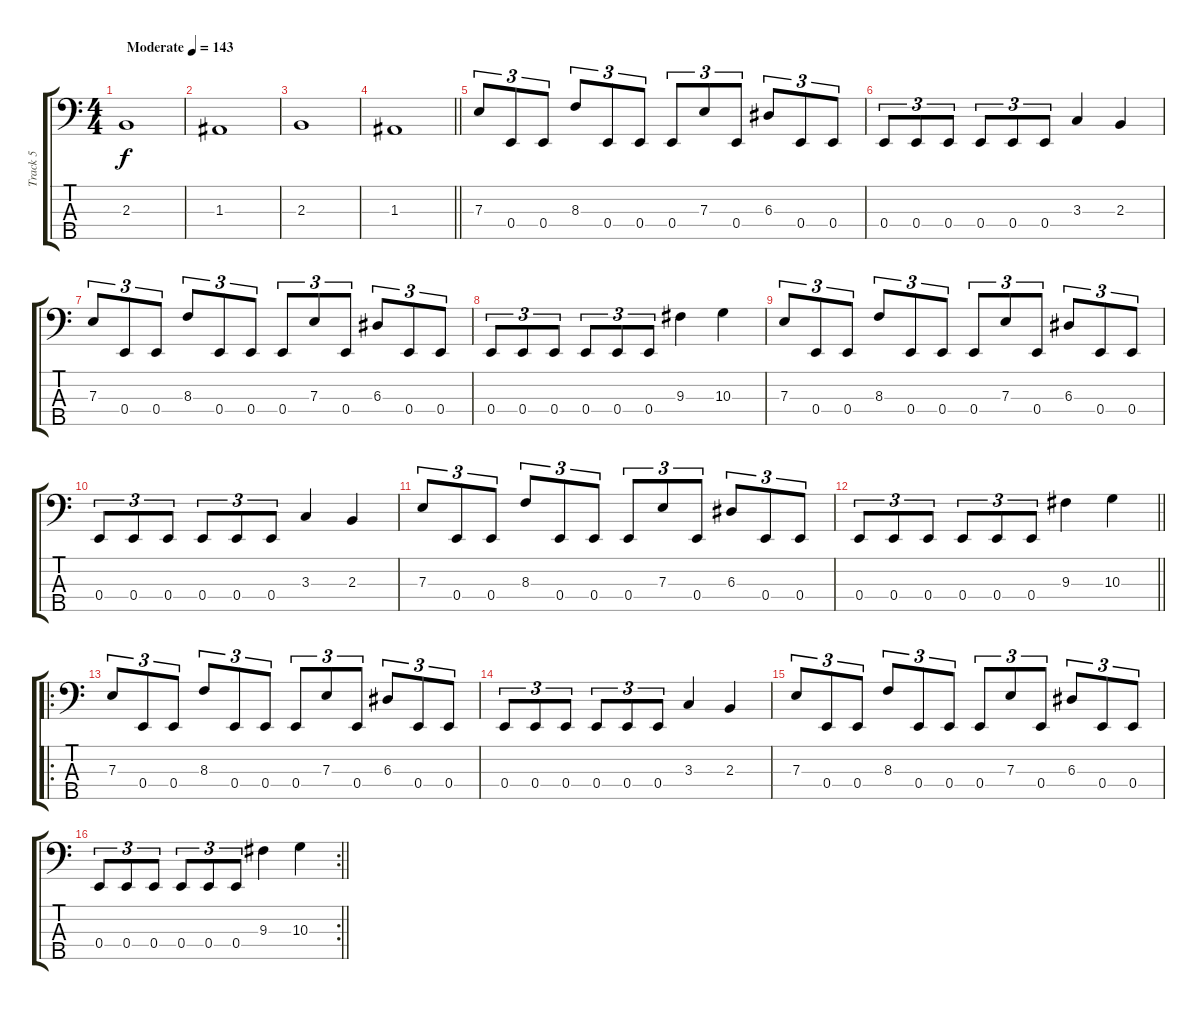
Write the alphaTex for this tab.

\track ("Track 5" "Track 5") {instrument electricbasspick}
\staff {score tabs}
\tuning (G2 D2 A1 E1 B0) {hide}
\ts (4 4)
\section ("" "")
\tempo (143 "Moderate")
\clef f4
\ks c
2.3.1{dy f instrument electricbasspick} |
1.3.1 |
2.3.1 |
\barLineRight lightlight
1.3.1 |
\section ("" "")
7.3.8{tu (3 2)} 0.4.8{tu (3 2)} 0.4.8{tu (3 2)} 8.3.8{tu (3 2)} 0.4.8{tu (3 2)} 0.4.8{tu (3 2)} 0.4.8{tu (3 2)} 7.3.8{tu (3 2)} 0.4.8{tu (3 2)} 6.3.8{tu (3 2)} 0.4.8{tu (3 2)} 0.4.8{tu (3 2)} |
0.4.8{tu (3 2)} 0.4.8{tu (3 2)} 0.4.8{tu (3 2)} 0.4.8{tu (3 2)} 0.4.8{tu (3 2)} 0.4.8{tu (3 2)} 3.3.4 2.3.4 |
7.3.8{tu (3 2)} 0.4.8{tu (3 2)} 0.4.8{tu (3 2)} 8.3.8{tu (3 2)} 0.4.8{tu (3 2)} 0.4.8{tu (3 2)} 0.4.8{tu (3 2)} 7.3.8{tu (3 2)} 0.4.8{tu (3 2)} 6.3.8{tu (3 2)} 0.4.8{tu (3 2)} 0.4.8{tu (3 2)} |
0.4.8{tu (3 2)} 0.4.8{tu (3 2)} 0.4.8{tu (3 2)} 0.4.8{tu (3 2)} 0.4.8{tu (3 2)} 0.4.8{tu (3 2)} 9.3.4 10.3.4 |
7.3.8{tu (3 2)} 0.4.8{tu (3 2)} 0.4.8{tu (3 2)} 8.3.8{tu (3 2)} 0.4.8{tu (3 2)} 0.4.8{tu (3 2)} 0.4.8{tu (3 2)} 7.3.8{tu (3 2)} 0.4.8{tu (3 2)} 6.3.8{tu (3 2)} 0.4.8{tu (3 2)} 0.4.8{tu (3 2)} |
0.4.8{tu (3 2)} 0.4.8{tu (3 2)} 0.4.8{tu (3 2)} 0.4.8{tu (3 2)} 0.4.8{tu (3 2)} 0.4.8{tu (3 2)} 3.3.4 2.3.4 |
7.3.8{tu (3 2)} 0.4.8{tu (3 2)} 0.4.8{tu (3 2)} 8.3.8{tu (3 2)} 0.4.8{tu (3 2)} 0.4.8{tu (3 2)} 0.4.8{tu (3 2)} 7.3.8{tu (3 2)} 0.4.8{tu (3 2)} 6.3.8{tu (3 2)} 0.4.8{tu (3 2)} 0.4.8{tu (3 2)} |
\barLineRight lightlight
0.4.8{tu (3 2)} 0.4.8{tu (3 2)} 0.4.8{tu (3 2)} 0.4.8{tu (3 2)} 0.4.8{tu (3 2)} 0.4.8{tu (3 2)} 9.3.4 10.3.4 |
\ro
\section ("" "")
7.3.8{tu (3 2)} 0.4.8{tu (3 2)} 0.4.8{tu (3 2)} 8.3.8{tu (3 2)} 0.4.8{tu (3 2)} 0.4.8{tu (3 2)} 0.4.8{tu (3 2)} 7.3.8{tu (3 2)} 0.4.8{tu (3 2)} 6.3.8{tu (3 2)} 0.4.8{tu (3 2)} 0.4.8{tu (3 2)} |
0.4.8{tu (3 2)} 0.4.8{tu (3 2)} 0.4.8{tu (3 2)} 0.4.8{tu (3 2)} 0.4.8{tu (3 2)} 0.4.8{tu (3 2)} 3.3.4 2.3.4 |
7.3.8{tu (3 2)} 0.4.8{tu (3 2)} 0.4.8{tu (3 2)} 8.3.8{tu (3 2)} 0.4.8{tu (3 2)} 0.4.8{tu (3 2)} 0.4.8{tu (3 2)} 7.3.8{tu (3 2)} 0.4.8{tu (3 2)} 6.3.8{tu (3 2)} 0.4.8{tu (3 2)} 0.4.8{tu (3 2)} |
\rc 2
\barLineRight lightlight
0.4.8{tu (3 2)} 0.4.8{tu (3 2)} 0.4.8{tu (3 2)} 0.4.8{tu (3 2)} 0.4.8{tu (3 2)} 0.4.8{tu (3 2)} 9.3.4 10.3.4
